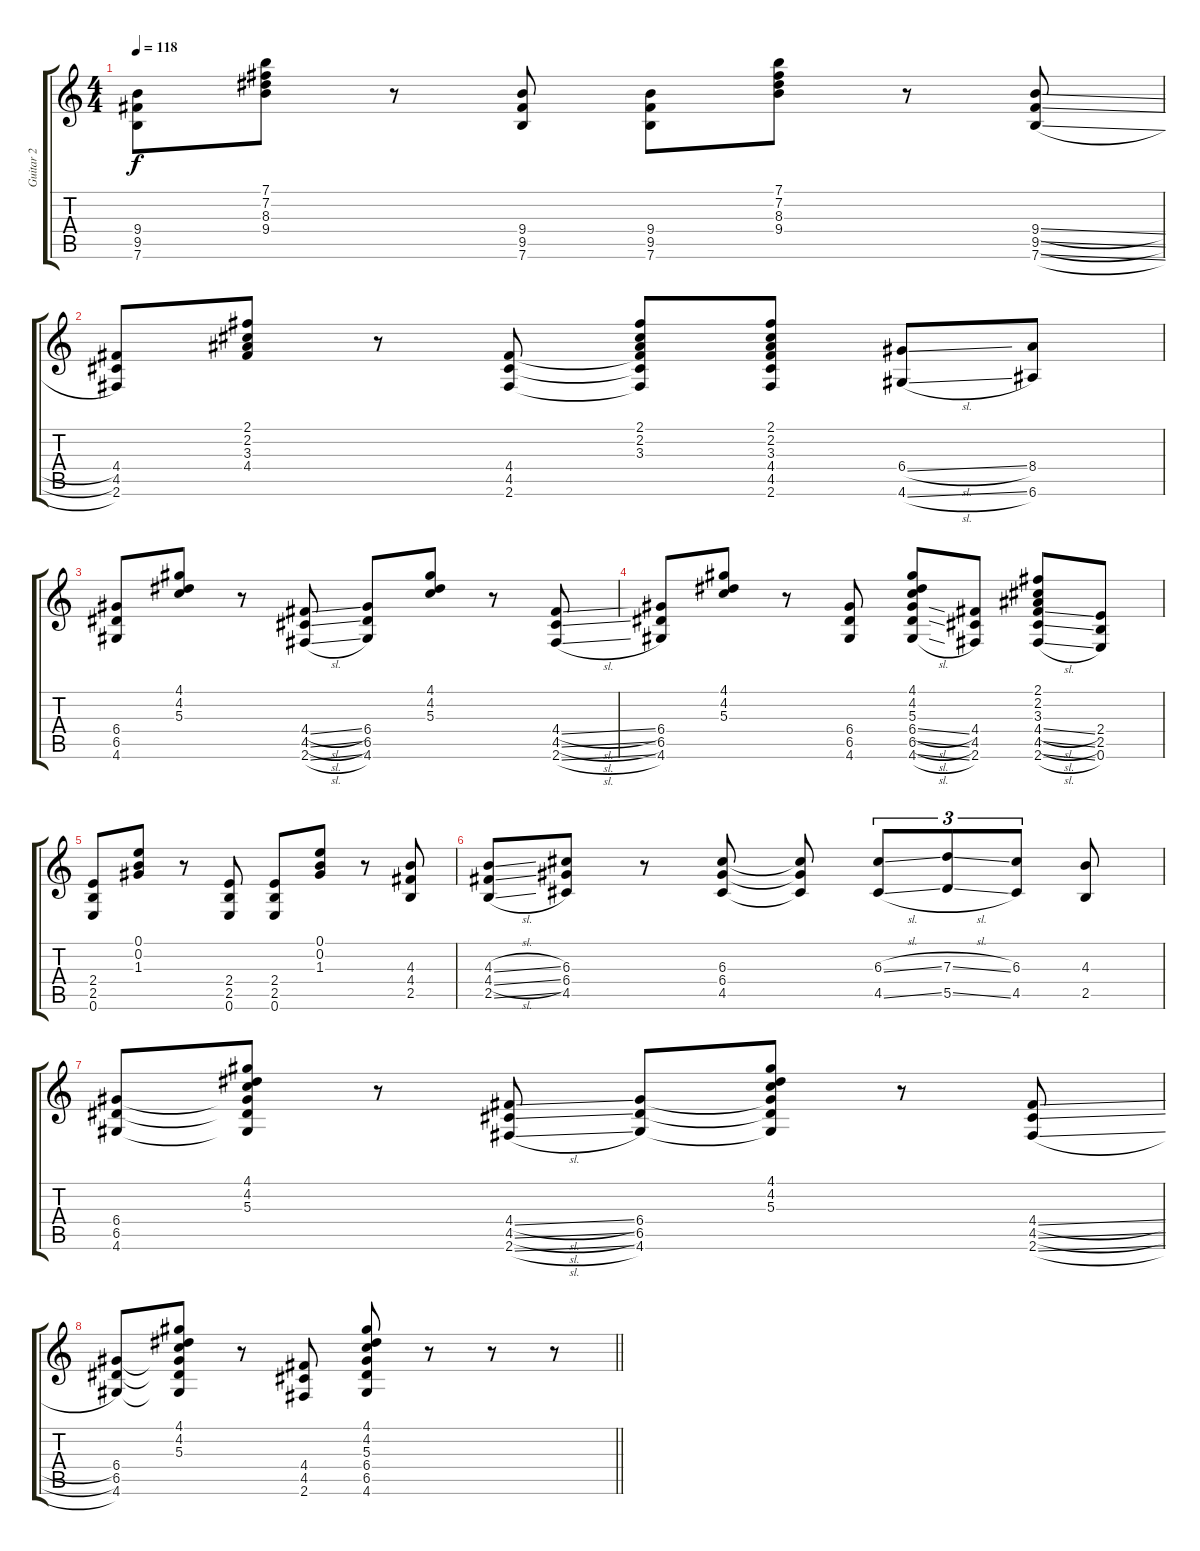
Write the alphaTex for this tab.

\track ("Guitar 2" "Guitar 2") {instrument overdrivenguitar}
\staff {score tabs}
\tuning (E4 B3 G3 D3 A2 E2) {hide}
\ts (4 4)
\tempo 118
\clef g2
\ks c
(9.4 9.5 7.6).8{dy f} (7.1 7.2 8.3 9.4).8 r.8 (9.4 9.5 7.6).8 (9.4 9.5 7.6).8 (7.1 7.2 8.3 9.4).8 r.8 (9.4{sl} 9.5{sl} 7.6{sl}).8 |
(4.4 4.5 2.6).8 (2.1 2.2 3.3 4.4).8 r.8 (4.4 4.5 2.6).8 (2.1 2.2 3.3 4.4{t} 4.5{t} 2.6{t}).8 (2.1 2.2 3.3 4.4 4.5 2.6).8 (6.4{sl} 4.6{sl}).8 (8.4 6.6).8 |
(6.4 6.5 4.6).8 (4.1 4.2 5.3).8 r.8 (4.4{sl} 4.5{sl} 2.6{sl}).8 (6.4 6.5 4.6).8 (4.1 4.2 5.3).8 r.8 (4.4{sl} 4.5{sl} 2.6{sl}).8 |
(6.4 6.5 4.6).8 (4.1 4.2 5.3).8 r.8 (6.4 6.5 4.6).8 (4.1 4.2 5.3 6.4{sl} 6.5{sl} 4.6{sl}).8 (4.4 4.5 2.6).8 (2.1 2.2 3.3 4.4{sl} 4.5{sl} 2.6{sl}).8 (2.4 2.5 0.6).8 |
(2.4 2.5 0.6).8 (0.1 0.2 1.3).8 r.8 (2.4 2.5 0.6).8 (2.4 2.5 0.6).8 (0.1 0.2 1.3).8 r.8 (4.3 4.4 2.5).8 |
(4.3{sl} 4.4{sl} 2.5{sl}).8 (6.3 6.4 4.5).8 r.8 (6.3 6.4 4.5).8 (6.3{t} 6.4{t} 4.5{t}).8 (6.3{sl} 4.5{sl}).8{tu (3 2)} (7.3{sl} 5.5{sl}).8{tu (3 2)} (6.3 4.5).8{tu (3 2)} (4.3 2.5).8 |
(6.4 6.5 4.6).8 (4.1 4.2 5.3 6.4{t} 6.5{t} 4.6{t}).8 r.8 (4.4{sl} 4.5{sl} 2.6{sl}).8 (6.4 6.5 4.6).8 (4.1 4.2 5.3 6.4{t} 6.5{t} 4.6{t}).8 r.8 (4.4{sl} 4.5{sl} 2.6{sl}).8 |
\barLineRight lightlight
(6.4 6.5 4.6).8 (4.1 4.2 5.3 6.4{t} 6.5{t} 4.6{t}).8 r.8 (4.4 4.5 2.6).8 (4.1 4.2 5.3 6.4 6.5 4.6).8 r.8 r.8 r.8
